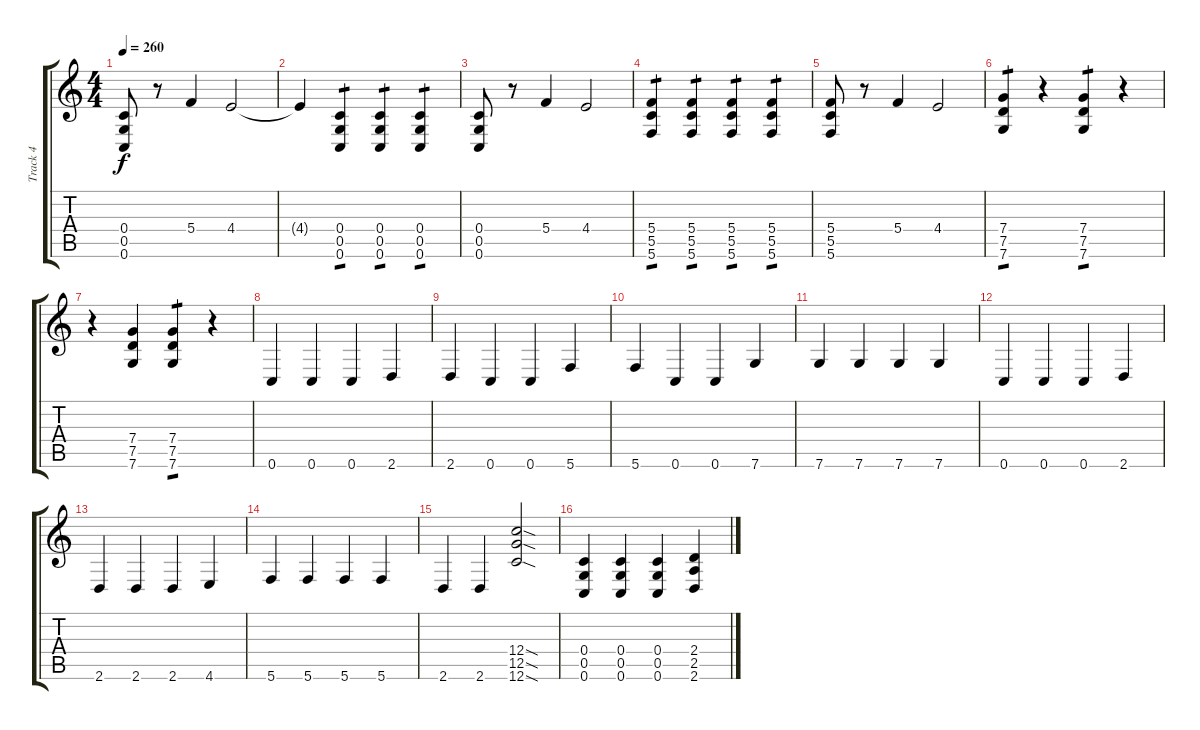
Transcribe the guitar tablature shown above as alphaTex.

\track ("Track 4" "Track 4") {instrument overdrivenguitar}
\staff {score tabs}
\tuning (D4 A3 F3 C3 G2 C2) {hide}
\ts (4 4)
\tempo 260
\clef g2
\ks c
(0.4 0.5 0.6).8{dy f} r.8 5.4.4 4.4.2 |
4.4{t}.4 (0.4 0.5 0.6).4{tp 1} (0.4 0.5 0.6).4{tp 1} (0.4 0.5 0.6).4{tp 1} |
(0.4 0.5 0.6).8 r.8 5.4.4 4.4.2 |
(5.4 5.5 5.6).4{tp 1} (5.4 5.5 5.6).4{tp 1} (5.4 5.5 5.6).4{tp 1} (5.4 5.5 5.6).4{tp 1} |
(5.4 5.5 5.6).8 r.8 5.4.4 4.4.2 |
(7.4 7.5 7.6).4{tp 1} r.4 (7.4 7.5 7.6).4{tp 1} r.4 |
r.4 (7.4 7.5 7.6).4 (7.4 7.5 7.6).4{tp 1} r.4 |
0.6.4 0.6.4 0.6.4 2.6.4 |
2.6.4 0.6.4 0.6.4 5.6.4 |
5.6.4 0.6.4 0.6.4 7.6.4 |
7.6.4 7.6.4 7.6.4 7.6.4 |
0.6.4 0.6.4 0.6.4 2.6.4 |
2.6.4 2.6.4 2.6.4 4.6.4 |
5.6.4 5.6.4 5.6.4 5.6.4 |
2.6.4 2.6.4 (12.4{sod} 12.5{sod} 12.6{sod}).2 |
(0.4 0.5 0.6).4 (0.4 0.5 0.6).4 (0.4 0.5 0.6).4 (2.4 2.5 2.6).4
